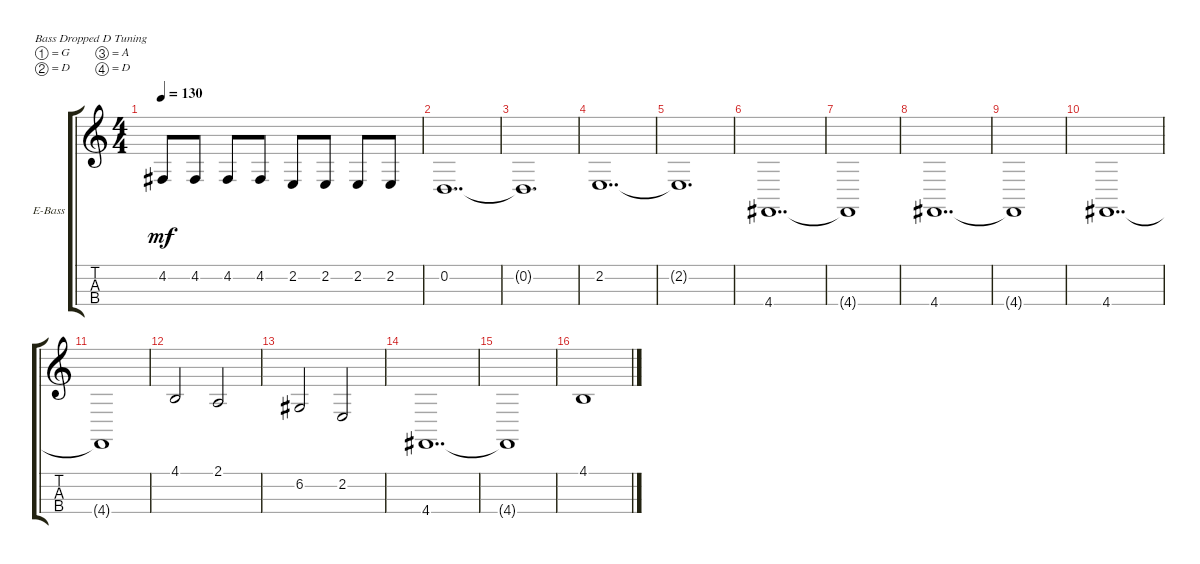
\defaultSystemsLayout 4
\bracketExtendMode groupsimilarinstruments
\firstSystemTrackNameOrientation horizontal
\otherSystemsTrackNameOrientation horizontal
\track ("Electric Bass" "E-Bass") {instrument electricbassfinger}
\staff {score tabs}
\tuning (G2 D2 A1 D1)
\ts (4 4)
\tempo 130
\clef g2
\ks c
4.2.8{dy mf} 4.2.8 4.2.8 4.2.8 2.2.8 2.2.8 2.2.8 2.2.8 |
0.2.1{dd} |
0.2{t}.1{d} |
2.2.1{dd} |
2.2{t}.1{d} |
4.4.1{dd} |
4.4{t}.1 |
4.4.1{dd} |
4.4{t}.1 |
4.4.1{dd} |
4.4{t}.1 |
4.1.2 2.1.2 |
6.2.2 2.2.2 |
4.4.1{dd} |
4.4{t}.1 |
4.1.1
